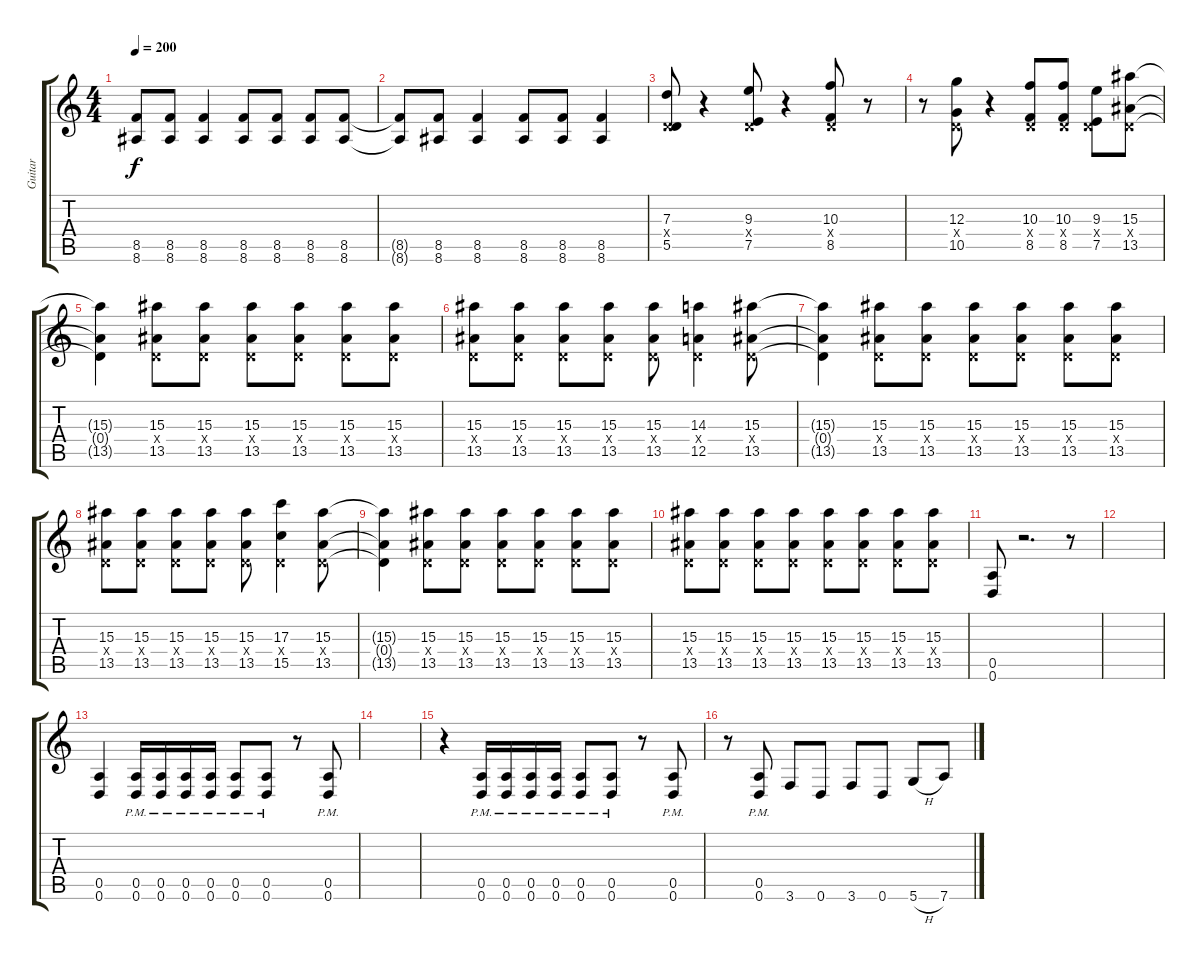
\track ("Guitar" "Guitar") {instrument distortionguitar}
\staff {score tabs}
\tuning (E4 B3 G3 D3 A2 D2) {hide}
\ts (4 4)
\tempo 200
\clef g2
\ks c
(8.5{t} 8.6{t}).8{dy f} (8.5 8.6).8 (8.5 8.6).4 (8.5 8.6).8 (8.5 8.6).8 (8.5 8.6).8 (8.5 8.6).8 |
(8.5{t} 8.6{t}).8 (8.5 8.6).8 (8.5 8.6).4 (8.5 8.6).8 (8.5 8.6).8 (8.5 8.6).4 |
(7.3 0.4{x} 5.5).8 r.4 (9.3 0.4{x} 7.5).8 r.4 (10.3 0.4{x} 8.5).8 r.8 |
r.8 (12.3 0.4{x} 10.5).8 r.4 (10.3 0.4{x} 8.5).8 (10.3 0.4{x} 8.5).8 (9.3 0.4{x} 7.5).8 (15.3 0.4{x} 13.5).8 |
(15.3{t} 0.4{t} 13.5{t}).4 (15.3 0.4{x} 13.5).8 (15.3 0.4{x} 13.5).8 (15.3 0.4{x} 13.5).8 (15.3 0.4{x} 13.5).8 (15.3 0.4{x} 13.5).8 (15.3 0.4{x} 13.5).8 |
(15.3 0.4{x} 13.5).8 (15.3 0.4{x} 13.5).8 (15.3 0.4{x} 13.5).8 (15.3 0.4{x} 13.5).8 (15.3 0.4{x} 13.5).8 (14.3 0.4{x} 12.5).4 (15.3 0.4{x} 13.5).8 |
(15.3{t} 0.4{t} 13.5{t}).4 (15.3 0.4{x} 13.5).8 (15.3 0.4{x} 13.5).8 (15.3 0.4{x} 13.5).8 (15.3 0.4{x} 13.5).8 (15.3 0.4{x} 13.5).8 (15.3 0.4{x} 13.5).8 |
(15.3 0.4{x} 13.5).8 (15.3 0.4{x} 13.5).8 (15.3 0.4{x} 13.5).8 (15.3 0.4{x} 13.5).8 (15.3 0.4{x} 13.5).8 (17.3 0.4{x} 15.5).4 (15.3 0.4{x} 13.5).8 |
(15.3{t} 0.4{t} 13.5{t}).4 (15.3 0.4{x} 13.5).8 (15.3 0.4{x} 13.5).8 (15.3 0.4{x} 13.5).8 (15.3 0.4{x} 13.5).8 (15.3 0.4{x} 13.5).8 (15.3 0.4{x} 13.5).8 |
(15.3 0.4{x} 13.5).8 (15.3 0.4{x} 13.5).8 (15.3 0.4{x} 13.5).8 (15.3 0.4{x} 13.5).8 (15.3 0.4{x} 13.5).8 (15.3 0.4{x} 13.5).8 (15.3 0.4{x} 13.5).8 (15.3 0.4{x} 13.5).8 |
(0.5 0.6).8 r.2{d} r.8 |
|
(0.5 0.6).4 (0.5{pm} 0.6{pm}).16 (0.5{pm} 0.6{pm}).16 (0.5{pm} 0.6{pm}).16 (0.5{pm} 0.6{pm}).16 (0.5{pm} 0.6{pm}).8 (0.5{pm} 0.6{pm}).8 r.8 (0.5{pm} 0.6{pm}).8 |
|
r.4 (0.5{pm} 0.6{pm}).16 (0.5{pm} 0.6{pm}).16 (0.5{pm} 0.6{pm}).16 (0.5{pm} 0.6{pm}).16 (0.5{pm} 0.6{pm}).8 (0.5{pm} 0.6{pm}).8 r.8 (0.5{pm} 0.6{pm}).8 |
r.8 (0.5{pm} 0.6{pm}).8 3.6.8 0.6.8 3.6.8 0.6.8 5.6{h}.8 7.6.8
